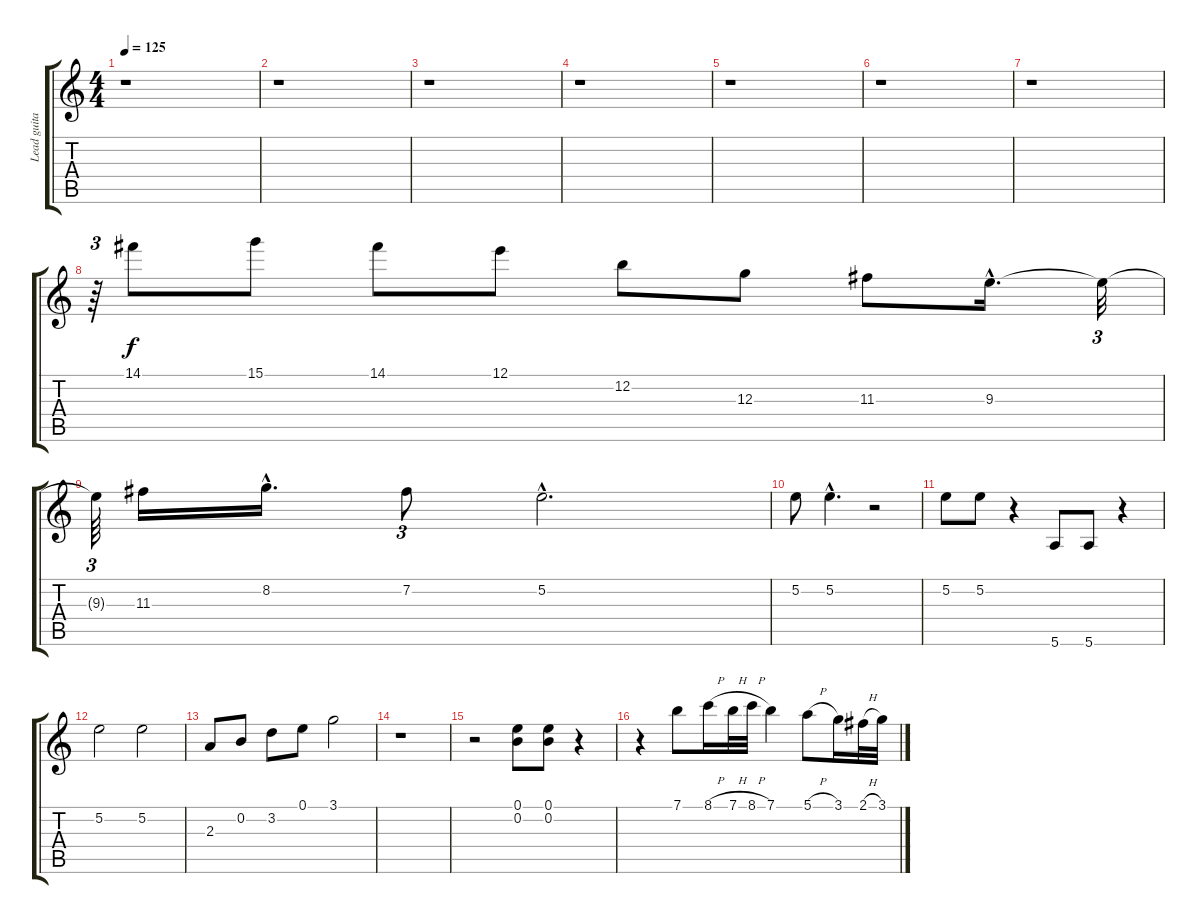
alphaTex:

\track ("Lead guitar I" "Lead guita") {instrument overdrivenguitar}
\staff {score tabs}
\tuning (E4 B3 G3 D3 A2 E2) {hide}
\ts (4 4)
\tempo 125
\clef g2
\ks c
r.1{dy f} |
r.1 |
r.1 |
r.1 |
r.1 |
r.1 |
r.1 |
r.64{tu (3 2)} 14.1.8 15.1.8 14.1.8 12.1.8 12.2.8 12.3.8 11.3.8 9.3{hac}.16{d} 9.3{t}.32{tu (3 2)} |
9.3{t}.64{tu (3 2)} 11.3.16 8.2{hac}.16{d} 7.2.8{tu (3 2)} 5.2{hac}.2{d} |
5.2.8 5.2{hac}.4{d} r.2 |
5.2.8 5.2.8 r.4 5.6.8 5.6.8 r.4 |
5.2.2 5.2.2 |
2.3.8 0.2.8 3.2.8 0.1.8 3.1.2 |
r.1 |
r.2 (0.1 0.2).8 (0.1 0.2).8 r.4 |
r.4 7.1.8 8.1{h}.16 7.1{h}.32 8.1{h}.32 7.1.4 5.1{h}.8 3.1.16 2.1{h}.32 3.1.32
